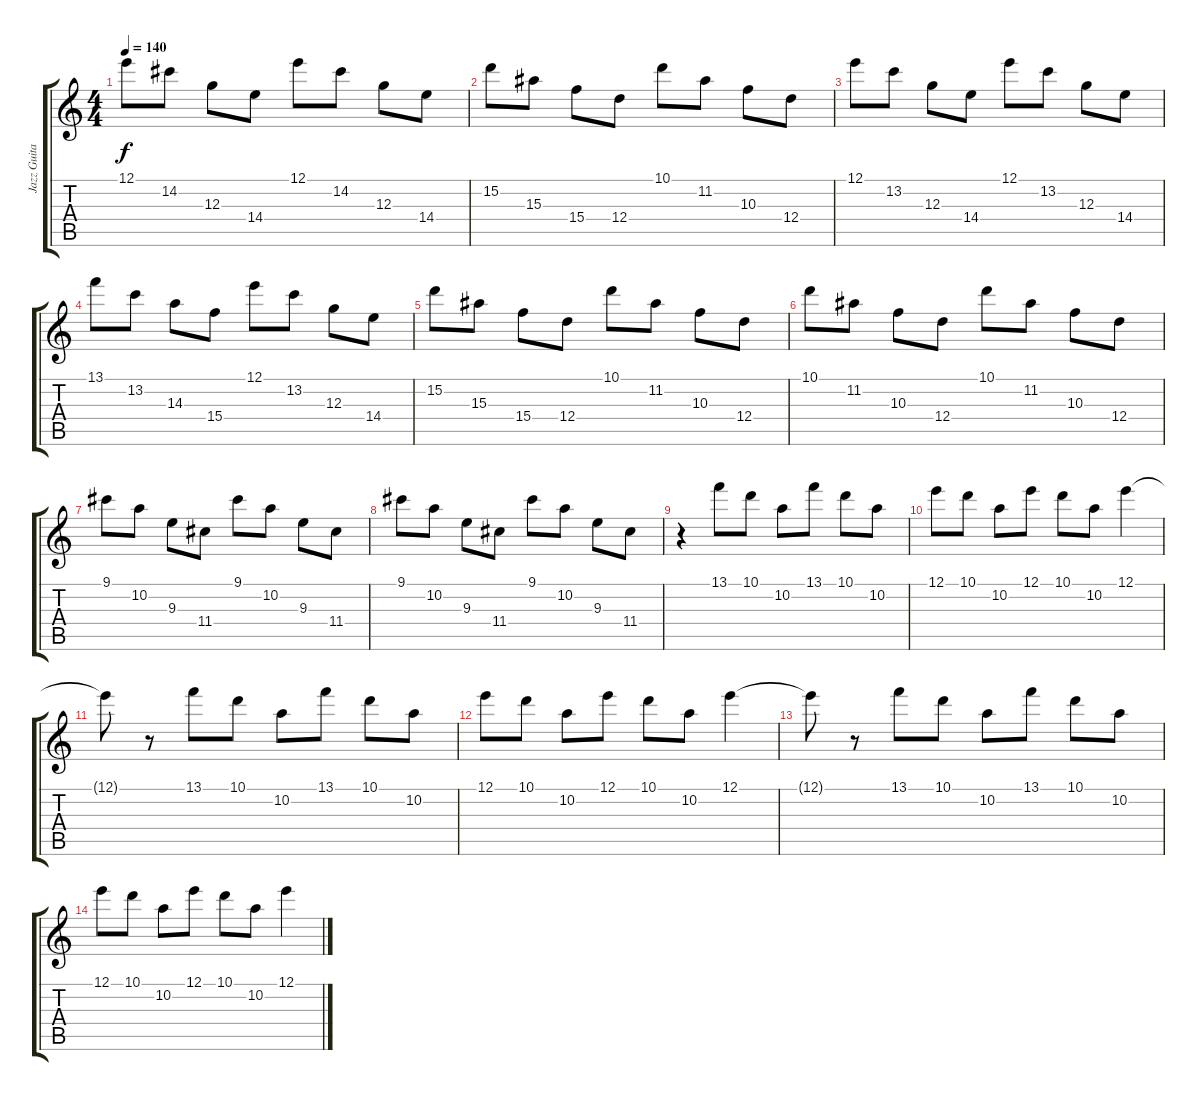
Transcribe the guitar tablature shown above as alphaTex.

\track ("Jazz Guitar 1" "Jazz Guita") {instrument electricguitarjazz}
\staff {score tabs}
\tuning (E4 B3 G3 D3 A2 D2) {hide}
\ts (4 4)
\tempo 140
\clef g2
\ks c
12.1.8{dy f} 14.2.8 12.3.8 14.4.8 12.1.8 14.2.8 12.3.8 14.4.8 |
15.2.8 15.3.8 15.4.8 12.4.8 10.1.8 11.2.8 10.3.8 12.4.8 |
12.1.8 13.2.8 12.3.8 14.4.8 12.1.8 13.2.8 12.3.8 14.4.8 |
13.1.8 13.2.8 14.3.8 15.4.8 12.1.8 13.2.8 12.3.8 14.4.8 |
15.2.8 15.3.8 15.4.8 12.4.8 10.1.8 11.2.8 10.3.8 12.4.8 |
10.1.8 11.2.8 10.3.8 12.4.8 10.1.8 11.2.8 10.3.8 12.4.8 |
9.1.8 10.2.8 9.3.8 11.4.8 9.1.8 10.2.8 9.3.8 11.4.8 |
9.1.8 10.2.8 9.3.8 11.4.8 9.1.8 10.2.8 9.3.8 11.4.8 |
r.4 13.1.8 10.1.8 10.2.8 13.1.8 10.1.8 10.2.8 |
12.1.8 10.1.8 10.2.8 12.1.8 10.1.8 10.2.8 12.1.4 |
12.1{t}.8 r.8 13.1.8 10.1.8 10.2.8 13.1.8 10.1.8 10.2.8 |
12.1.8 10.1.8 10.2.8 12.1.8 10.1.8 10.2.8 12.1.4 |
12.1{t}.8 r.8 13.1.8 10.1.8 10.2.8 13.1.8 10.1.8 10.2.8 |
12.1.8 10.1.8 10.2.8 12.1.8 10.1.8 10.2.8 12.1.4
